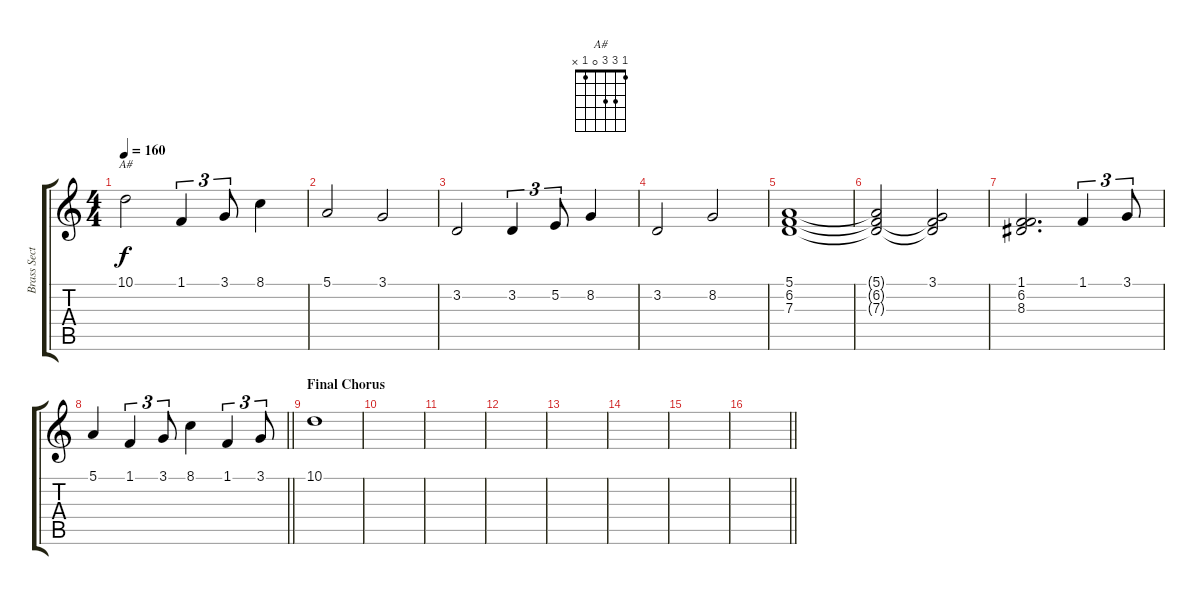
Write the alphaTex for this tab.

\track ("Brass Section" "Brass Sect") {instrument brasssection}
\staff {score tabs}
\tuning (E4 B3 G3 D3 A2 E2) {hide}
\chord ("A#" 1 3 3 0 1 x)
\ts (4 4)
\tempo 160
\clef g2
\ks c
10.1.2{ch "A#" dy f} 1.1.4{tu (3 2)} 3.1.8{tu (3 2)} 8.1.4 |
5.1.2 3.1.2 |
3.2.2 3.2.4{tu (3 2)} 5.2.8{tu (3 2)} 8.2.4 |
3.2.2 8.2.2 |
(5.1 6.2 7.3).1 |
(5.1{t} 6.2{t} 7.3{t}).2 (3.1 6.2{t} 7.3{t}).2 |
(1.1 6.2 8.3).2{d} 1.1.4{tu (3 2)} 3.1.8{tu (3 2)} |
\barLineRight lightlight
5.1.4 1.1.4{tu (3 2)} 3.1.8{tu (3 2)} 8.1.4 1.1.4{tu (3 2)} 3.1.8{tu (3 2)} |
\section ("" "Final Chorus")
10.1.1{volume 0} |
|
|
|
|
|
|
\barLineRight lightlight
